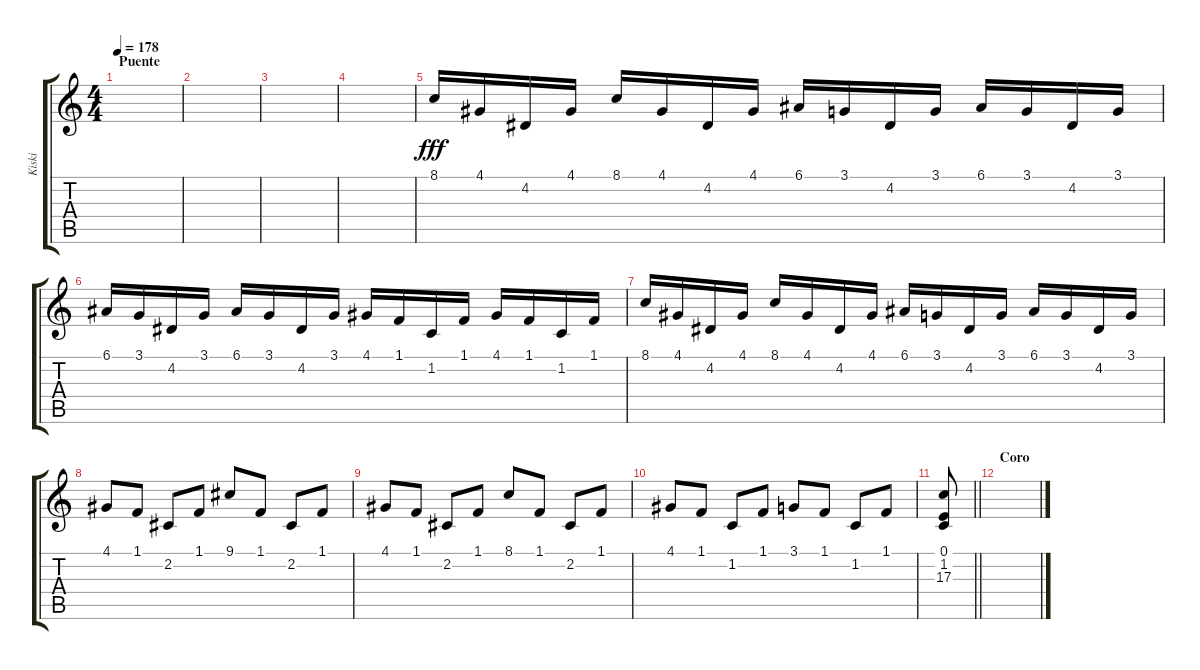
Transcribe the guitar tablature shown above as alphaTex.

\track ("Kiski" "Kiski") {instrument accordion}
\staff {score tabs}
\tuning (E4 B3 G3 D3 A2 E2) {hide}
\ts (4 4)
\section ("" "Puente")
\tempo 178
\clef g2
\ks c
|
|
|
|
8.1.16{dy fff instrument accordion} 4.1.16 4.2.16 4.1.16 8.1.16 4.1.16 4.2.16 4.1.16 6.1.16 3.1.16 4.2.16 3.1.16 6.1.16 3.1.16 4.2.16 3.1.16 |
6.1.16 3.1.16 4.2.16 3.1.16 6.1.16 3.1.16 4.2.16 3.1.16 4.1.16 1.1.16 1.2.16 1.1.16 4.1.16 1.1.16 1.2.16 1.1.16 |
8.1.16 4.1.16 4.2.16 4.1.16 8.1.16 4.1.16 4.2.16 4.1.16 6.1.16 3.1.16 4.2.16 3.1.16 6.1.16 3.1.16 4.2.16 3.1.16 |
4.1.8 1.1.8 2.2.8 1.1.8 9.1.8 1.1.8 2.2.8 1.1.8 |
4.1.8 1.1.8 2.2.8 1.1.8 8.1.8 1.1.8 2.2.8 1.1.8 |
4.1.8 1.1.8 1.2.8 1.1.8 3.1.8 1.1.8 1.2.8 1.1.8 |
\barLineRight lightlight
(0.1 1.2 17.3).8 |
\section ("" "Coro")
